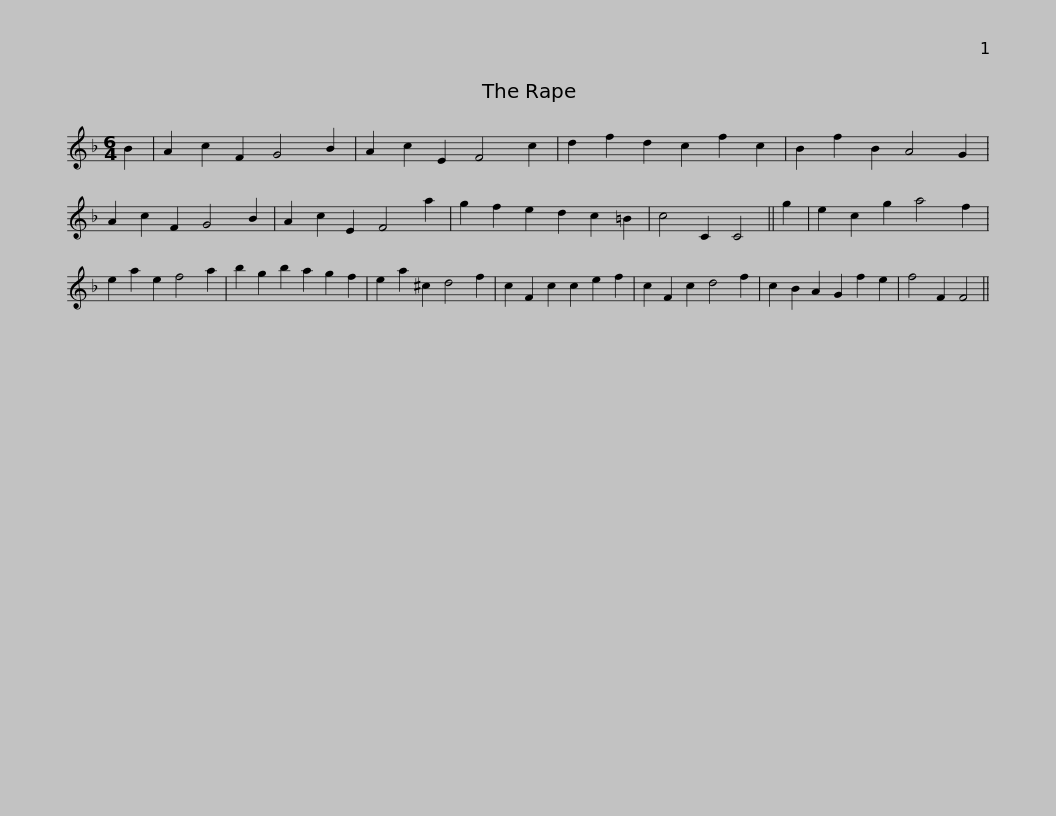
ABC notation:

X:1
L:1/8
M:6/4
I:linebreak $
K:F
V:1 treble
V:1
 B2 | A2 c2 F2 G4 B2 | A2 c2 E2 F4 c2 | d2 f2 d2 c2 f2 c2 | B2 f2 B2 A4 G2 | %5
 A2 c2 F2 G4 B2 | A2 c2 E2 F4 a2 | g2 f2 e2 d2 c2 =B2 |$ c4 C2 C4 || g2 | %10
 e2 c2 g2 a4 f2 | e2 a2 e2 f4 a2 | b2 g2 b2 a2 g2 f2 | e2 a2 ^c2 d4 f2 | c2 F2 c2 c2 e2 f2 | %15
 c2 F2 c2 d4 f2 |$ c2 B2 A2 G2 f2 e2 | f4 F2 F4 || %18
